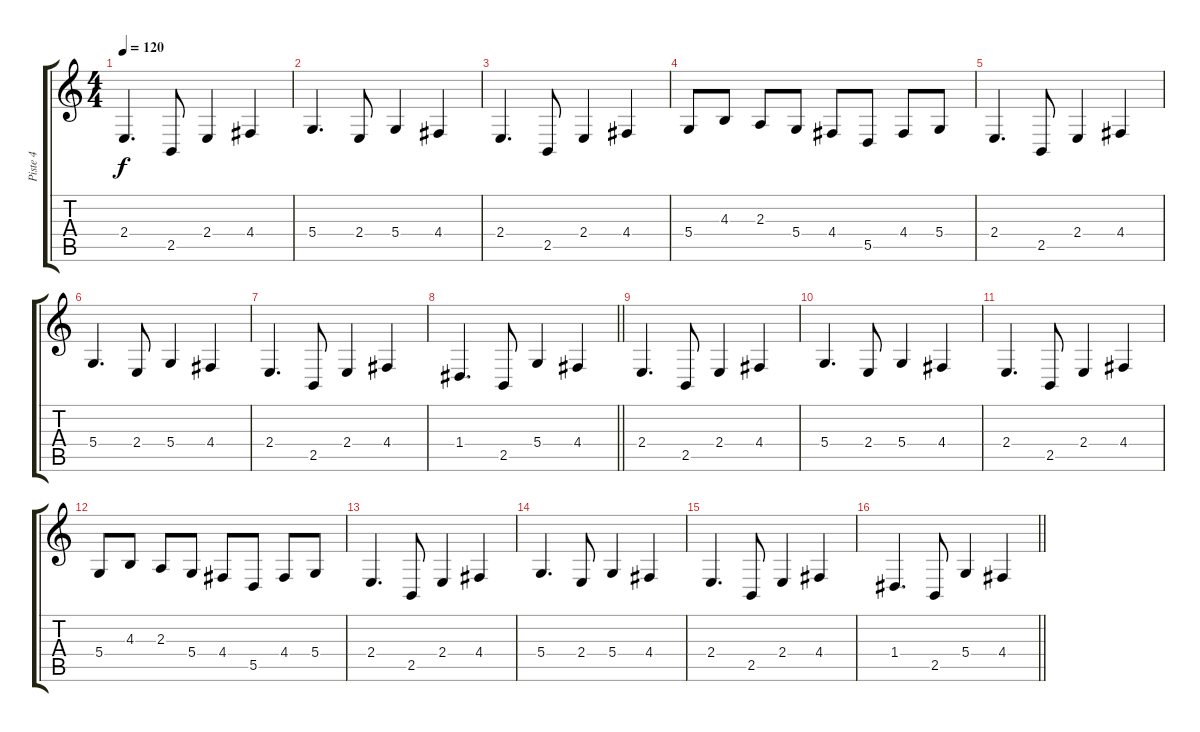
\track ("Piste 4" "Piste 4") {instrument fx7echoes}
\staff {score tabs}
\tuning (E4 B3 G3 D3 A2 E2) {hide}
\ts (4 4)
\tempo 120
\clef g2
\ks c
2.4.4{d dy f} 2.5.8 2.4.4 4.4.4 |
5.4.4{d} 2.4.8 5.4.4 4.4.4 |
2.4.4{d} 2.5.8 2.4.4 4.4.4 |
5.4.8 4.3.8 2.3.8 5.4.8 4.4.8 5.5.8 4.4.8 5.4.8 |
2.4.4{d} 2.5.8 2.4.4 4.4.4 |
5.4.4{d} 2.4.8 5.4.4 4.4.4 |
2.4.4{d} 2.5.8 2.4.4 4.4.4 |
\barLineRight lightlight
1.4.4{d} 2.5.8 5.4.4 4.4.4 |
2.4.4{d} 2.5.8 2.4.4 4.4.4 |
5.4.4{d} 2.4.8 5.4.4 4.4.4 |
2.4.4{d} 2.5.8 2.4.4 4.4.4 |
5.4.8 4.3.8 2.3.8 5.4.8 4.4.8 5.5.8 4.4.8 5.4.8 |
2.4.4{d} 2.5.8 2.4.4 4.4.4 |
5.4.4{d} 2.4.8 5.4.4 4.4.4 |
2.4.4{d} 2.5.8 2.4.4 4.4.4 |
\barLineRight lightlight
1.4.4{d} 2.5.8 5.4.4 4.4.4
